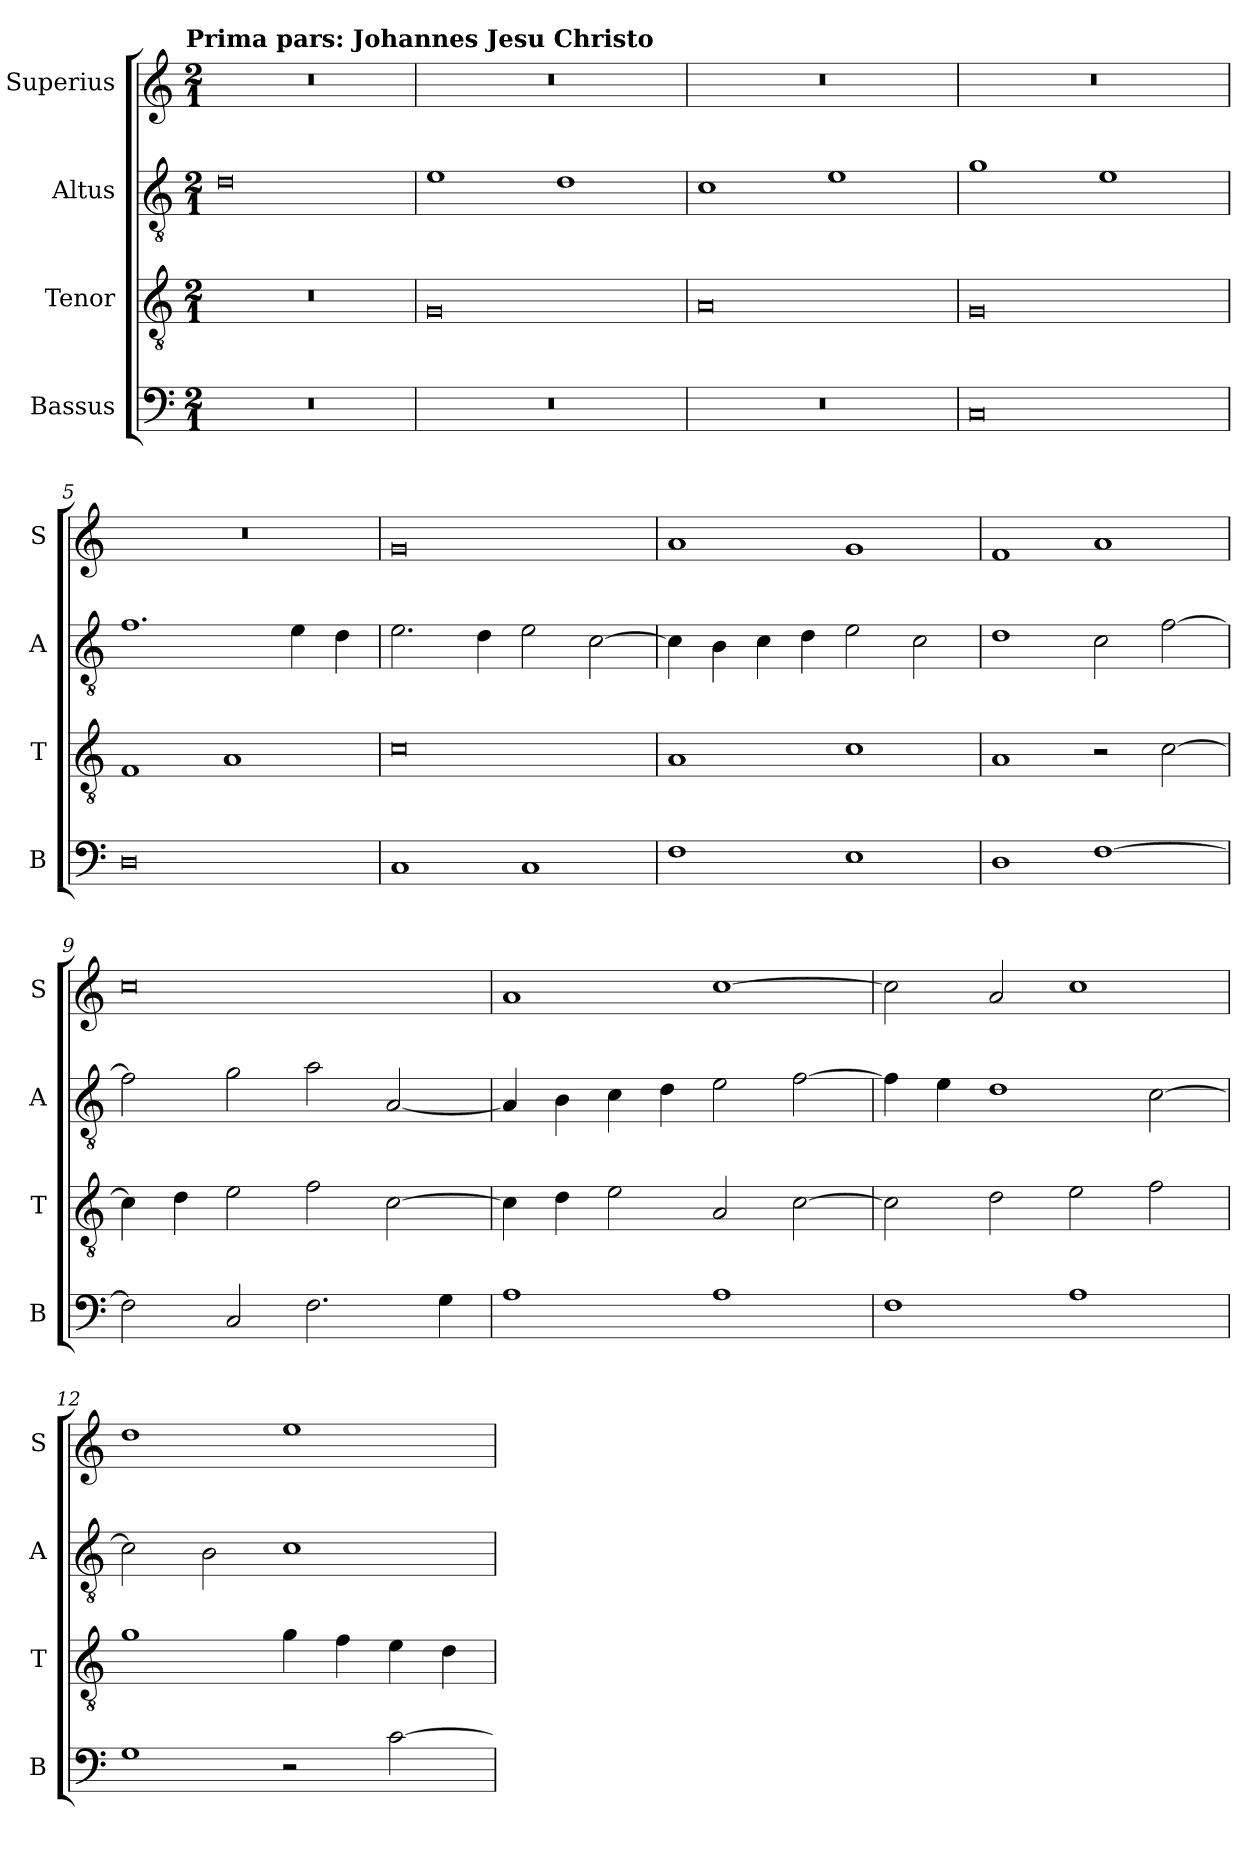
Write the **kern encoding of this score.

**kern	**kern	**kern	**kern
*part4	*part3	*part2	*part1
*staff4	*staff3	*staff2	*staff1
*I"Bassus	*I"Tenor	*I"Altus	*I"Superius
*I'B	*I'T	*I'A	*I'S
*clefF4	*clefGv2	*clefGv2	*clefG2
*k[]	*k[]	*k[]	*k[]
*C:	*C:	*C:	*C:
!!LO:TX:omd:t=Prima pars&colon; Johannes Jesu Christo
*M2/1	*M2/1	*M2/1	*M2/1
=1	=1	=1	=1
0r	0r	0d	0r
=2	=2	=2	=2
0r	0G	1e	0r
.	.	1d	.
=3	=3	=3	=3
0r	0A	1c	0r
.	.	1e	.
=4	=4	=4	=4
0C	0G	1g	0r
.	.	1e	.
=5	=5	=5	=5
0D	1F	1.f	0r
.	1A	.	.
.	.	4e	.
.	.	4d	.
=6	=6	=6	=6
1C	0c	2.e	0g
.	.	4d	.
1C	.	2e	.
.	.	[2c	.
=7	=7	=7	=7
1F	1A	4c]	1a
.	.	4B	.
.	.	4c	.
.	.	4d	.
1E	1c	2e	1g
.	.	2c	.
=8	=8	=8	=8
1D	1A	1d	1f
[1F	2r	2c	1a
.	[2c	[2f	.
=9	=9	=9	=9
2F]	4c]	2f]	0cc
.	4d	.	.
2C	2e	2g	.
2.F	2f	2a	.
.	[2c	[2A	.
4G	.	.	.
=10	=10	=10	=10
1A	4c]	4A]	1a
.	4d	4B	.
.	2e	4c	.
.	.	4d	.
1A	2A	2e	[1cc
.	[2c	[2f	.
=11	=11	=11	=11
1F	2c]	4f]	2cc]
.	.	4e	.
.	2d	1d	2a
1A	2e	.	1cc
.	2f	[2c	.
=12	=12	=12	=12
1G	1g	2c]	1dd
.	.	2B	.
2r	4g	1c	1ee
.	4f	.	.
[2c	4e	.	.
.	4d	.	.
=	=	=	=
*-	*-	*-	*-
